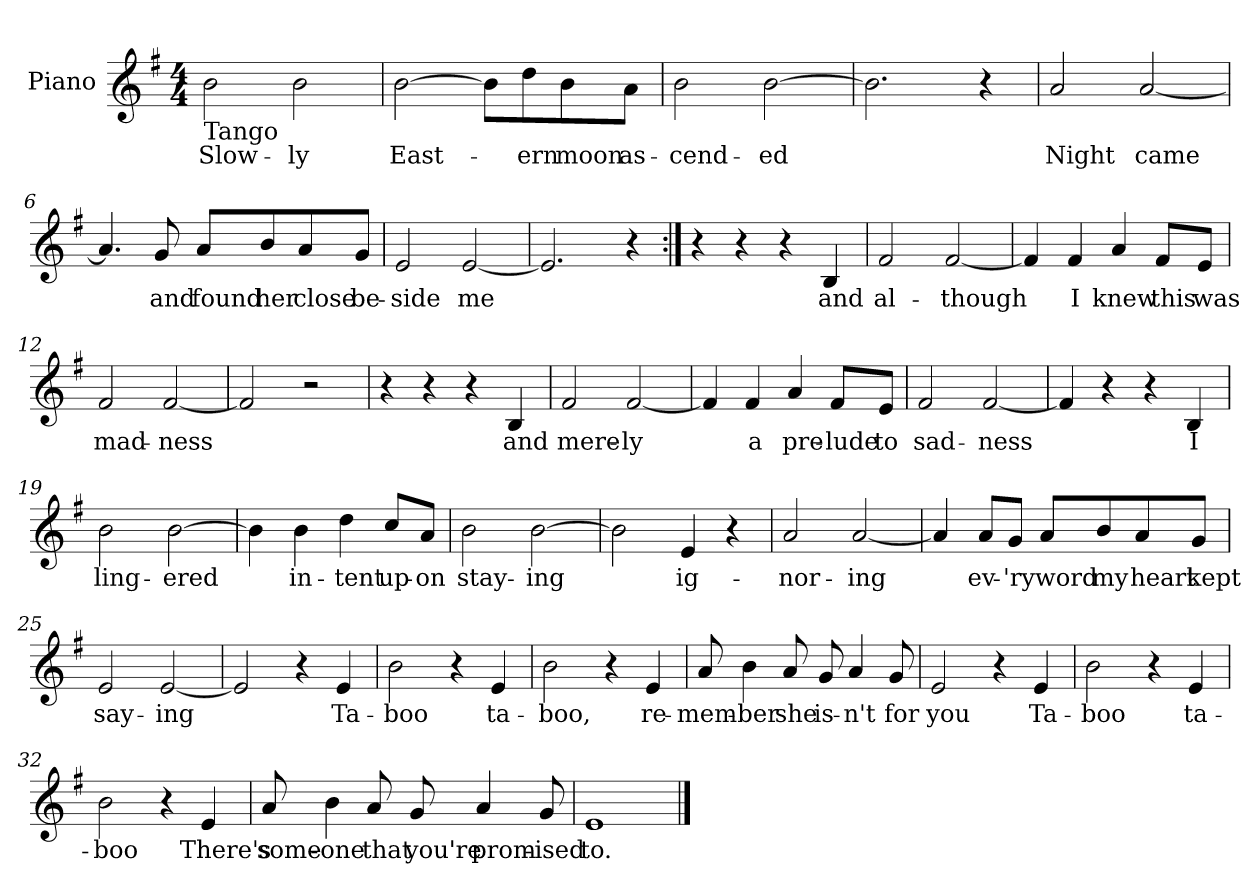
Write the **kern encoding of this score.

**kern	**text
*part1	*part1
*staff1	*staff1
*I"Piano	*
*I'Pno	*
*clefG2	*
*k[f#]	*
*G:	*
*M4/4	*
=1	=1
!LO:TX:b:t=Tango	!
2b\	Slow-
2b\	-ly
=2	=2
[2b\	East-
8b\L]	.
8dd\	-ern
8b\	moon
8a\J	as-
=3	=3
2b\	-cend-
[2b\	-ed
=4	=4
2.b\]	.
4r	.
=5	=5
2a/	Night
[2a/	came
!!LO:LB:g=z
=6	=6
4.a/]	.
8g/	and
8a/L	found
8b/	her
8a/	close
8g/J	be-
=7	=7
2e/	-side
[2e/	me
=8	=8
2.e/]	.
4r	.
=9:|!	=9:|!
4r	.
4r	.
4r	.
4B/	and
=10	=10
2f#/	al-
[2f#/	-though
!!LO:LB:g=z
=11	=11
4f#/]	.
4f#/	I
4a/	knew
8f#/L	this
8e/J	was
=12	=12
2f#/	mad-
[2f#/	-ness
=13	=13
2f#/]	.
2r	.
=14	=14
4r	.
4r	.
4r	.
4B/	and
=15	=15
2f#/	mere-
[2f#/	-ly
=16	=16
4f#/]	.
4f#/	a
4a/	pre-
8f#/L	-lude
8e/J	to
!!LO:LB:g=z
=17	=17
2f#/	sad-
[2f#/	-ness
=18	=18
4f#/]	.
4r	.
4r	.
4B/	I
=19	=19
2b\	ling-
[2b\	-ered
=20	=20
4b\]	.
4b\	in-
4dd\	-tent
8cc/L	up-
8a/J	-on
=21	=21
2b\	stay-
[2b\	-ing
=22	=22
2b\]	.
4e/	ig-
4r	.
=23	=23
2a/	-nor-
[2a/	-ing
!!LO:LB:g=z
=24	=24
4a/]	.
8a/L	ev-
8g/J	-'ry
8a/L	word
8b/	my
8a/	heart
8g/J	kept
=25	=25
2e/	say-
[2e/	-ing
=26	=26
2e/]	.
4r	.
4e/	Ta-
=27	=27
2b\	-boo
4r	.
4e/	ta-
=28	=28
2b\	-boo,
4r	.
4e/	re-
!!LO:LB:g=z
=29	=29
8a/	-mem-
4b\	-ber
8a/	she
8g/	is-
4a/	-n't
8g/	for
=30	=30
2e/	you
4r	.
4e/	Ta-
=31	=31
2b\	-boo
4r	.
4e/	ta-
=32	=32
2b\	-boo
4r	.
4e/	There's
!!LO:LB:g=z
=33	=33
8a/	some-
4b\	-one
8a/	that
8g/	you're
4a/	prom-
8g/	-ised
=34	=34
1e	to.
==	==
*-	*-
